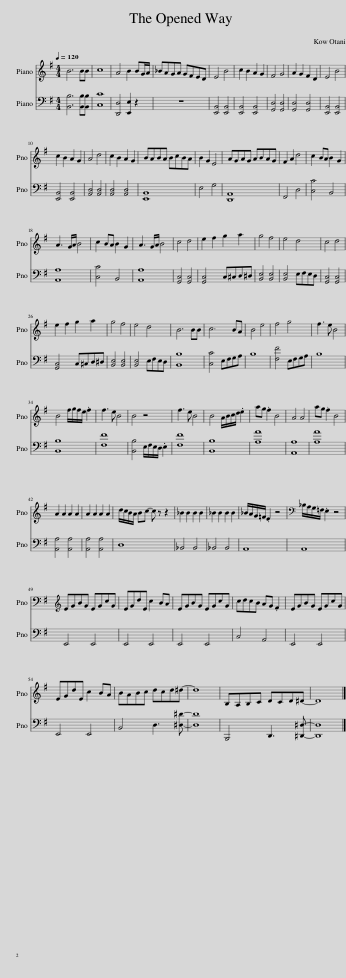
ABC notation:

X:1
%%score 1 2
L:1/8
Q:1/4=120
M:4/4
I:linebreak $
K:G
V:1 treble
V:2 bass
V:1
 B6 BB | c8 | A4 B2 BG/A/ | _BAGA GFED | E4 B4 | %5
 c2 B2 A2 G2 | F4 G4 | A2 G2 F2 D2 | E4 B4 |$ c2 B2 A2 G2 | %10
 A4 d4 | c2 B2 A2 G2 | BABA BcBA | B2 G2 E4 | AGAG ABAG | %15
 F2 A2 d4 | c2 BA B2 G2 |$ A3 G/A/ B4 | c2 BA B2 G2 | A3 G/A/ B4 | %20
 c4 d4 | e2 f2 g2 a2 | g4 f4 | e4 d4 | c4 d4 |$ %25
 e2 f2 g2 a2 | g4 f4 | e4 d4 | B6 BB | c6 BA | %30
 B4 e4 | f4 g4 | f3 e B4 |$ B4 f/g/f/e/ .f2 | f3 e B4 | %35
 B4 z4 | f3 e B4 | B4 A/B/c/d/ .e2 | ag .f2 B4 | A4 A4 | %40
 ag .f2 B4 |$ A2 A2 A2 A2 | A2 A2 A2 A2 | d/c/B/A/ Bc- c z z2 | _B2 B2 B2 B2 | %45
 _B2 B2 B2 B2 | _B/A/G/=F/ .E2 z4 |[K:bass] _B,/A,/G,/=F,/ .E,2 z4 |$[K:treble] EGBG EGcG | EGdE c2 BA | %50
 EGBG EGcG | cdcB AG .F2 | EGBG EGcG |$ EGdE c2 BA | BABc dcd^d- | %55
 d8 | B,A,B,C DCD^D- | D8 |] %58
V:2
 [B,,B,]6 [B,,B,][B,,B,] | [C,C]8 | [D,,D,]4 [E,,E,]2 z2 | z8 | [E,,B,,]4 [E,,B,,]4 | %5
 [E,,B,,]4 [E,,B,,]4 | [G,,D,]4 [G,,D,]4 | [G,,D,]4 [G,,D,]4 | [E,,B,,]4 [E,,B,,]4 |$ [E,,B,,]4 [E,,B,,]4 | %10
 [A,,D,]4 [A,,D,]4 | [A,,D,]4 [A,,D,]4 | [E,,B,,]8 | E,4 G,4 | [D,,A,,]8 | %15
 F,,4 D,4 | [C,C]4 B,,4 |$ [A,,A,]8 | [C,C]4 B,,4 | [A,,A,]8 | %20
 [G,,C,]4 [G,,C,]4 | [G,,C,]4 C,^C,D,^D, | [B,,E,]4 [B,,E,]4 | [B,,E,]4 E,F,E,D, | [G,,C,]4 [G,,C,]4 |$ %25
 [G,,C,]4 C,^C,D,^D, | [B,,E,]4 [B,,E,]4 | [B,,E,]4 E,F,E,D, | [B,,B,]8 | [C,C]4 E,F,G,A, | %30
 B,8 | [F,F]4 E,F,G,A, | B,8 |$ [B,,B,]8 | [F,F]8 | %35
 [B,,B,]4 E,/F,/E,/D,/ .E,2 | [F,F]8 | [B,,B,]8 | [A,A]8 | [A,,A,]8 | %40
 [A,A]8 |$ [A,,A,]4 [A,,A,]4 | [A,,A,]4 [A,,A,]4 | D,8 | _B,,4 B,,4 | %45
 _B,,4 B,,4 | A,,8 | A,,8 |$ E,,4 E,,4 | E,,4 E,,4 | %50
 E,,4 E,,4 | C,4 A,,4 | E,,4 E,,4 |$ E,,4 E,,4 | B,,4 D,3 [^D,^D]- | %55
 [D,D]8 | B,,,4 D,,3 [^D,,^D,]- | [D,,D,]8 |] %58
